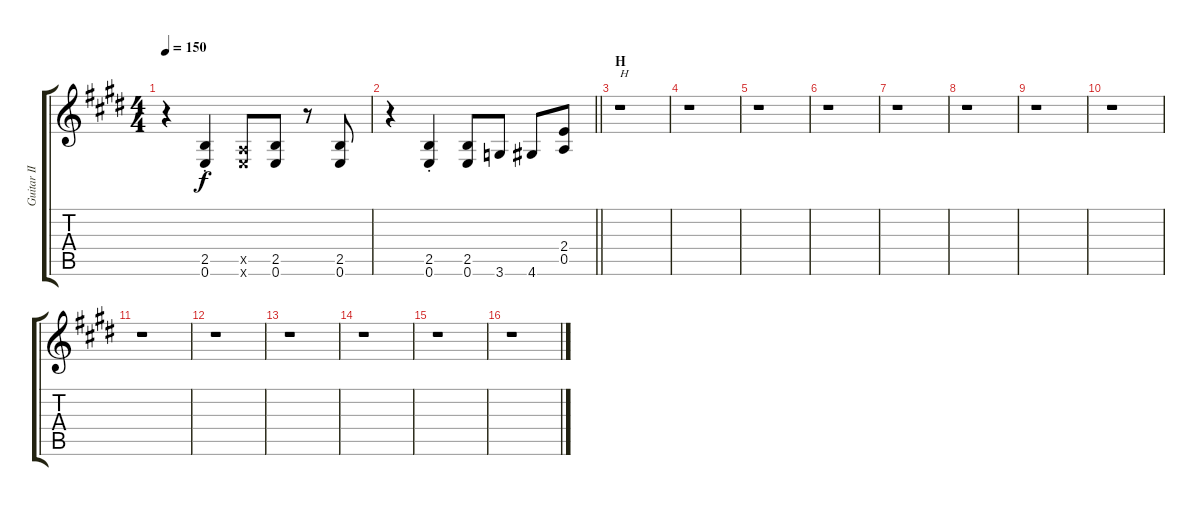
\track ("Guitar II" "Guitar II") {instrument distortionguitar}
\staff {score tabs}
\tuning (E4 B3 G3 D3 A2 E2) {hide}
\ts (4 4)
\tempo 150
\clef g2
\ks e
r.4{dy f} (2.5{st} 0.6{st}).4 (0.5{x} 0.6{x}).8 (2.5 0.6).8 r.8 (2.5 0.6).8 |
\barLineRight lightlight
r.4 (2.5{st} 0.6{st}).4 (2.5 0.6).8 3.6.8 4.6.8 (2.4 0.5).8 |
\section ("" "H")
r.1{txt "H"} |
r.1 |
r.1 |
r.1 |
r.1 |
r.1 |
r.1 |
r.1 |
r.1 |
r.1 |
r.1 |
r.1 |
r.1 |
r.1
